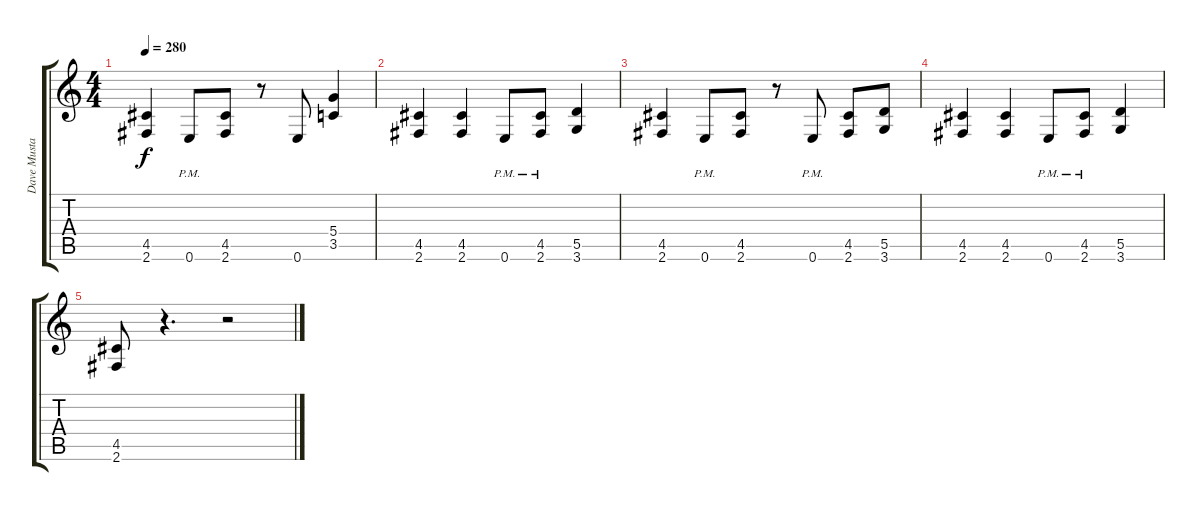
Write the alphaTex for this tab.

\track ("Dave Mustaine" "Dave Musta") {instrument distortionguitar}
\staff {score tabs}
\tuning (E4 B3 G3 D3 A2 E2) {hide}
\ts (4 4)
\tempo 280
\clef g2
\ks c
(4.5 2.6).4{dy f} 0.6{pm}.8 (4.5 2.6).8 r.8 0.6.8 (5.4 3.5).4 |
(4.5 2.6).4 (4.5 2.6).4 0.6{pm}.8 (4.5 2.6{pm}).8 (5.5 3.6).4 |
(4.5 2.6).4 0.6{pm}.8 (4.5 2.6).8 r.8 0.6{pm}.8 (4.5 2.6).8 (5.5 3.6).8 |
(4.5 2.6).4 (4.5 2.6).4 0.6{pm}.8 (4.5 2.6{pm}).8 (5.5 3.6).4 |
(4.5 2.6).8 r.4{d} r.2
